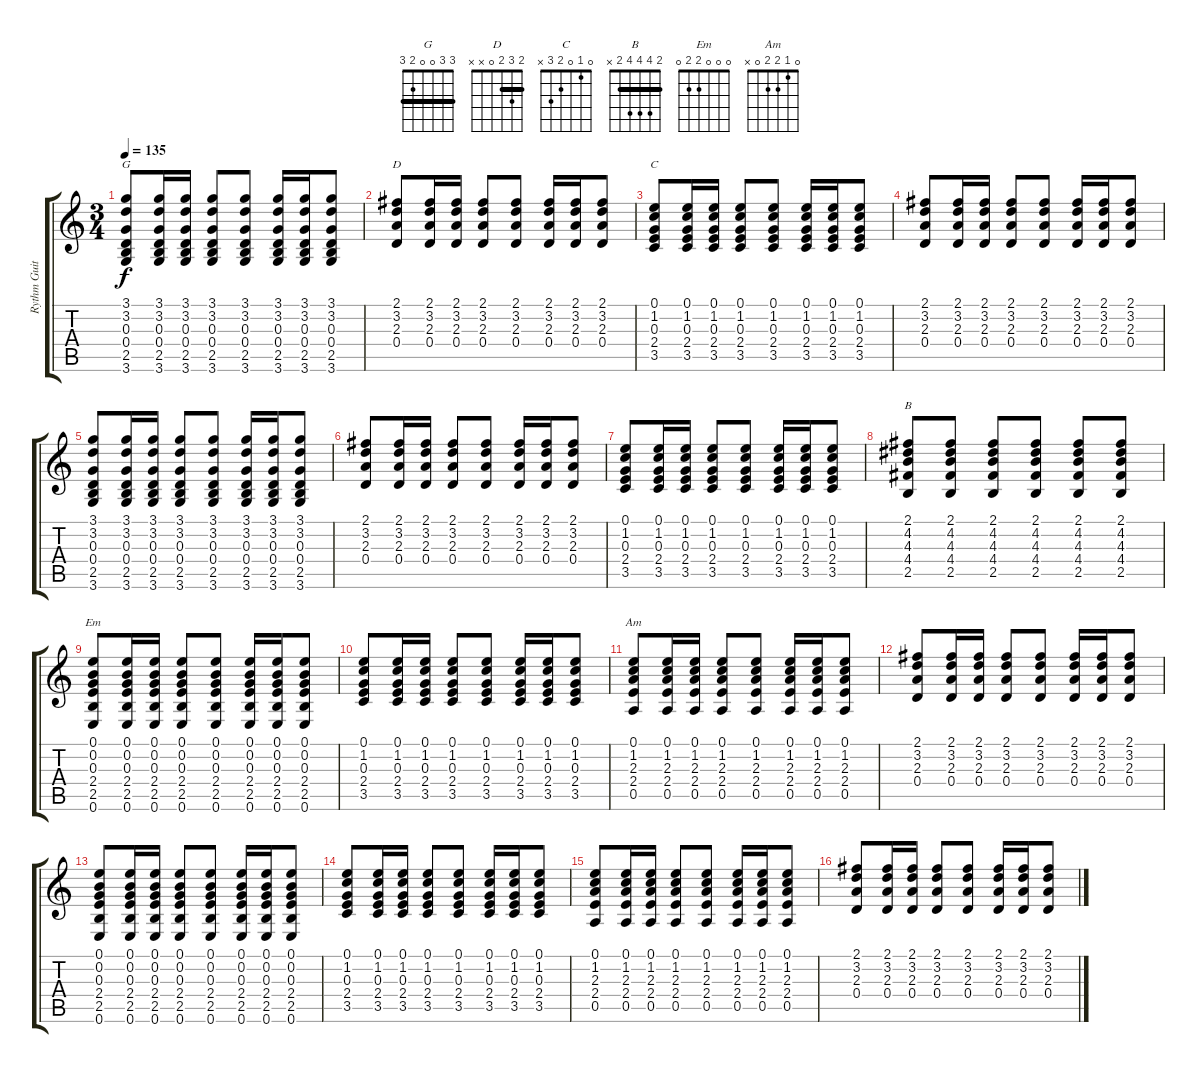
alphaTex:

\track ("Rythm Guitar" "Rythm Guit") {instrument acousticguitarnylon}
\staff {score tabs}
\tuning (E4 B3 G3 D3 A2 E2) {hide}
\chord ("G" 3 3 0 0 2 3) {barre 3}
\chord ("D" 2 3 2 0 x x) {barre 2}
\chord ("C" 0 1 0 2 3 x)
\chord ("B" 2 4 4 4 2 x) {barre 2}
\chord ("Em" 0 0 0 2 2 0)
\chord ("Am" 0 1 2 2 0 x)
\ts (3 4)
\tempo 135
\clef g2
\ks c
(3.1 3.2 0.3 0.4 2.5 3.6).8{ch "G" dy f} (3.1 3.2 0.3 0.4 2.5 3.6).16 (3.1 3.2 0.3 0.4 2.5 3.6).16 (3.1 3.2 0.3 0.4 2.5 3.6).8 (3.1 3.2 0.3 0.4 2.5 3.6).8 (3.1 3.2 0.3 0.4 2.5 3.6).16 (3.1 3.2 0.3 0.4 2.5 3.6).16 (3.1 3.2 0.3 0.4 2.5 3.6).8 |
(2.1 3.2 2.3 0.4).8{ch "D"} (2.1 3.2 2.3 0.4).16 (2.1 3.2 2.3 0.4).16 (2.1 3.2 2.3 0.4).8 (2.1 3.2 2.3 0.4).8 (2.1 3.2 2.3 0.4).16 (2.1 3.2 2.3 0.4).16 (2.1 3.2 2.3 0.4).8 |
(0.1 1.2 0.3 2.4 3.5).8{ch "C"} (0.1 1.2 0.3 2.4 3.5).16 (0.1 1.2 0.3 2.4 3.5).16 (0.1 1.2 0.3 2.4 3.5).8 (0.1 1.2 0.3 2.4 3.5).8 (0.1 1.2 0.3 2.4 3.5).16 (0.1 1.2 0.3 2.4 3.5).16 (0.1 1.2 0.3 2.4 3.5).8 |
(2.1 3.2 2.3 0.4).8 (2.1 3.2 2.3 0.4).16 (2.1 3.2 2.3 0.4).16 (2.1 3.2 2.3 0.4).8 (2.1 3.2 2.3 0.4).8 (2.1 3.2 2.3 0.4).16 (2.1 3.2 2.3 0.4).16 (2.1 3.2 2.3 0.4).8 |
(3.1 3.2 0.3 0.4 2.5 3.6).8 (3.1 3.2 0.3 0.4 2.5 3.6).16 (3.1 3.2 0.3 0.4 2.5 3.6).16 (3.1 3.2 0.3 0.4 2.5 3.6).8 (3.1 3.2 0.3 0.4 2.5 3.6).8 (3.1 3.2 0.3 0.4 2.5 3.6).16 (3.1 3.2 0.3 0.4 2.5 3.6).16 (3.1 3.2 0.3 0.4 2.5 3.6).8 |
(2.1 3.2 2.3 0.4).8 (2.1 3.2 2.3 0.4).16 (2.1 3.2 2.3 0.4).16 (2.1 3.2 2.3 0.4).8 (2.1 3.2 2.3 0.4).8 (2.1 3.2 2.3 0.4).16 (2.1 3.2 2.3 0.4).16 (2.1 3.2 2.3 0.4).8 |
(0.1 1.2 0.3 2.4 3.5).8 (0.1 1.2 0.3 2.4 3.5).16 (0.1 1.2 0.3 2.4 3.5).16 (0.1 1.2 0.3 2.4 3.5).8 (0.1 1.2 0.3 2.4 3.5).8 (0.1 1.2 0.3 2.4 3.5).16 (0.1 1.2 0.3 2.4 3.5).16 (0.1 1.2 0.3 2.4 3.5).8 |
(2.1 4.2 4.3 4.4 2.5).8{ch "B"} (2.1 4.2 4.3 4.4 2.5).8 (2.1 4.2 4.3 4.4 2.5).8 (2.1 4.2 4.3 4.4 2.5).8 (2.1 4.2 4.3 4.4 2.5).8 (2.1 4.2 4.3 4.4 2.5).8 |
\section ("" "")
(0.1 0.2 0.3 2.4 2.5 0.6).8{ch "Em"} (0.1 0.2 0.3 2.4 2.5 0.6).16 (0.1 0.2 0.3 2.4 2.5 0.6).16 (0.1 0.2 0.3 2.4 2.5 0.6).8 (0.1 0.2 0.3 2.4 2.5 0.6).8 (0.1 0.2 0.3 2.4 2.5 0.6).16 (0.1 0.2 0.3 2.4 2.5 0.6).16 (0.1 0.2 0.3 2.4 2.5 0.6).8 |
(0.1 1.2 0.3 2.4 3.5).8 (0.1 1.2 0.3 2.4 3.5).16 (0.1 1.2 0.3 2.4 3.5).16 (0.1 1.2 0.3 2.4 3.5).8 (0.1 1.2 0.3 2.4 3.5).8 (0.1 1.2 0.3 2.4 3.5).16 (0.1 1.2 0.3 2.4 3.5).16 (0.1 1.2 0.3 2.4 3.5).8 |
(0.1 1.2 2.3 2.4 0.5).8{ch "Am"} (0.1 1.2 2.3 2.4 0.5).16 (0.1 1.2 2.3 2.4 0.5).16 (0.1 1.2 2.3 2.4 0.5).8 (0.1 1.2 2.3 2.4 0.5).8 (0.1 1.2 2.3 2.4 0.5).16 (0.1 1.2 2.3 2.4 0.5).16 (0.1 1.2 2.3 2.4 0.5).8 |
(2.1 3.2 2.3 0.4).8 (2.1 3.2 2.3 0.4).16 (2.1 3.2 2.3 0.4).16 (2.1 3.2 2.3 0.4).8 (2.1 3.2 2.3 0.4).8 (2.1 3.2 2.3 0.4).16 (2.1 3.2 2.3 0.4).16 (2.1 3.2 2.3 0.4).8 |
(0.1 0.2 0.3 2.4 2.5 0.6).8 (0.1 0.2 0.3 2.4 2.5 0.6).16 (0.1 0.2 0.3 2.4 2.5 0.6).16 (0.1 0.2 0.3 2.4 2.5 0.6).8 (0.1 0.2 0.3 2.4 2.5 0.6).8 (0.1 0.2 0.3 2.4 2.5 0.6).16 (0.1 0.2 0.3 2.4 2.5 0.6).16 (0.1 0.2 0.3 2.4 2.5 0.6).8 |
(0.1 1.2 0.3 2.4 3.5).8 (0.1 1.2 0.3 2.4 3.5).16 (0.1 1.2 0.3 2.4 3.5).16 (0.1 1.2 0.3 2.4 3.5).8 (0.1 1.2 0.3 2.4 3.5).8 (0.1 1.2 0.3 2.4 3.5).16 (0.1 1.2 0.3 2.4 3.5).16 (0.1 1.2 0.3 2.4 3.5).8 |
(0.1 1.2 2.3 2.4 0.5).8 (0.1 1.2 2.3 2.4 0.5).16 (0.1 1.2 2.3 2.4 0.5).16 (0.1 1.2 2.3 2.4 0.5).8 (0.1 1.2 2.3 2.4 0.5).8 (0.1 1.2 2.3 2.4 0.5).16 (0.1 1.2 2.3 2.4 0.5).16 (0.1 1.2 2.3 2.4 0.5).8 |
(2.1 3.2 2.3 0.4).8 (2.1 3.2 2.3 0.4).16 (2.1 3.2 2.3 0.4).16 (2.1 3.2 2.3 0.4).8 (2.1 3.2 2.3 0.4).8 (2.1 3.2 2.3 0.4).16 (2.1 3.2 2.3 0.4).16 (2.1 3.2 2.3 0.4).8
